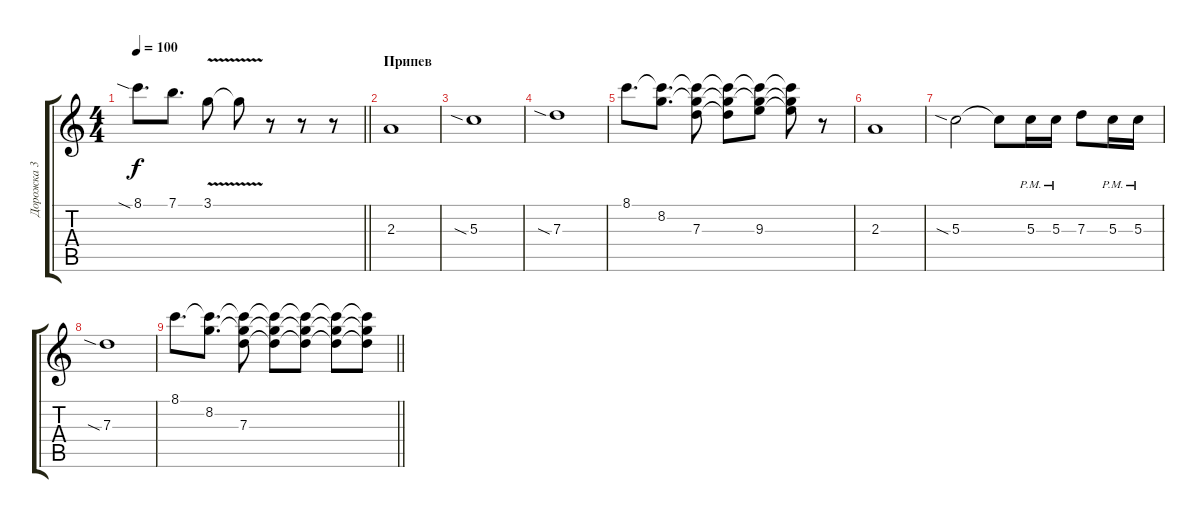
\track ("Дорожка 3" "Дорожка 3") {instrument overdrivenguitar}
\staff {score tabs}
\tuning (E4 B3 G3 D3 A2 E2) {hide}
\ts (4 4)
\tempo 100
\clef g2
\barLineRight lightlight
\ks c
8.1{sia}.8{d dy f} 7.1.8{d} 3.1{v}.8 3.1{t}.8 r.8 r.8 r.8 |
\section ("" "Припев")
2.3.1 |
5.3{sia}.1 |
7.3{sia}.1 |
8.1.8{d} (8.1{t} 8.2).8{d} (8.1{t} 8.2{t} 7.3).8 (8.1{t} 8.2{t} 7.3{t}).8 (8.1{t} 8.2{t} 9.3).8 (8.1{t} 8.2{t} 9.3{t}).8 r.8 |
2.3.1 |
5.3{sia}.2 5.3{t}.8 5.3{pm}.16 5.3{pm}.16 7.3.8 5.3{pm}.16 5.3{pm}.16 |
7.3{sia}.1 |
\barLineRight lightlight
8.1.8{d} (8.1{t} 8.2).8{d} (8.1{t} 8.2{t} 7.3).8 (8.1{t} 8.2{t} 7.3{t}).8 (8.1{t} 8.2{t} 7.3{t}).8 (8.1{t} 8.2{t} 7.3{t}).8 (8.1{t} 8.2{t} 7.3{t}).8
